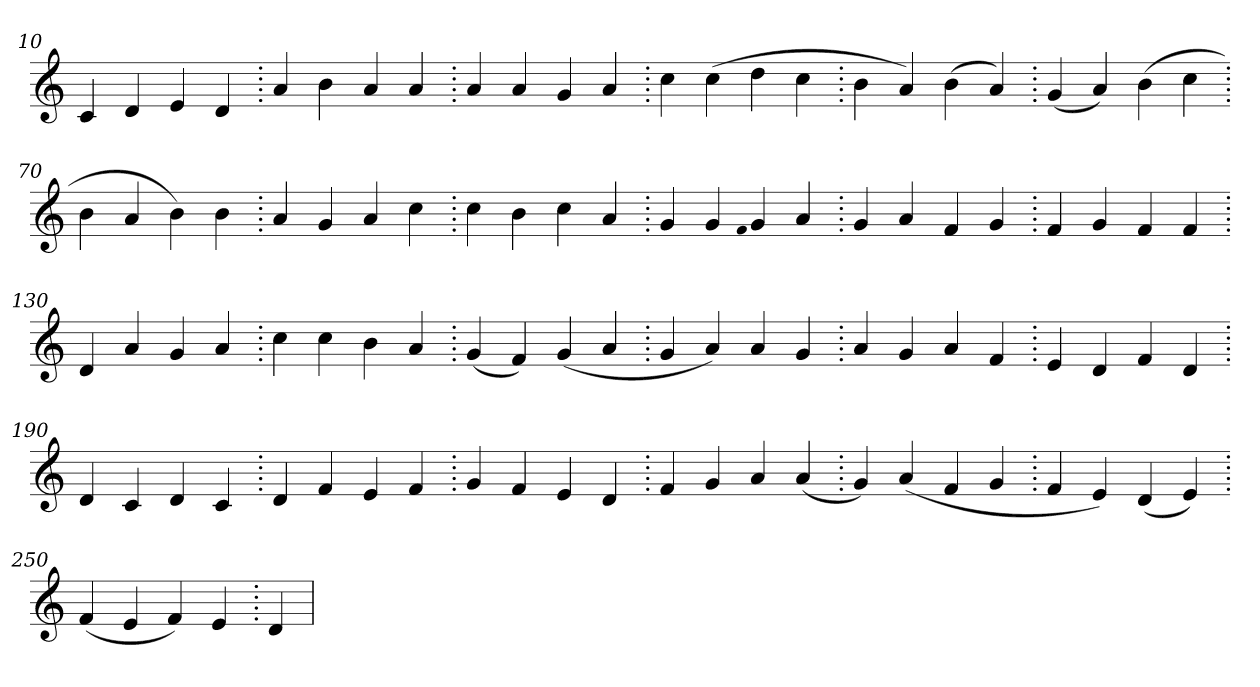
**kern
*part1
*staff1
*clefG2
=10.
4c
4d
4e
4d
=20.
4a
4b
4a
4a
=30.
4a
4a
4g
4a
=40.
4cc
(>4cc
4dd
4cc
=50.
4b
4a)
(>4b
4a)
=60.
(>4g
4a)
(>4b
4cc
=70.
4b
4a
4b)
4b
=80.
4a
4g
4a
4cc
=90.
4cc
4b
4cc
4a
=100.
4g
4g
qqf
4g
4a
=110.
4g
4a
4f
4g
=120.
4f
4g
4f
4f
=130.
4d
4a
4g
4a
=140.
4cc
4cc
4b
4a
=150.
(>4g
4f)
(>4g
4a
=160.
4g
4a)
4a
4g
=170.
4a
4g
4a
4f
=180.
4e
4d
4f
4d
=190.
4d
4c
4d
4c
=200.
4d
4f
4e
4f
=210.
4g
4f
4e
4d
=220.
4f
4g
4a
(>4a
=230.
4g)
(>4a
4f
4g
=240.
4f
4e)
(>4d
4e)
=250.
(>4f
4e
4f)
4e
=260.
4d
=
*-
